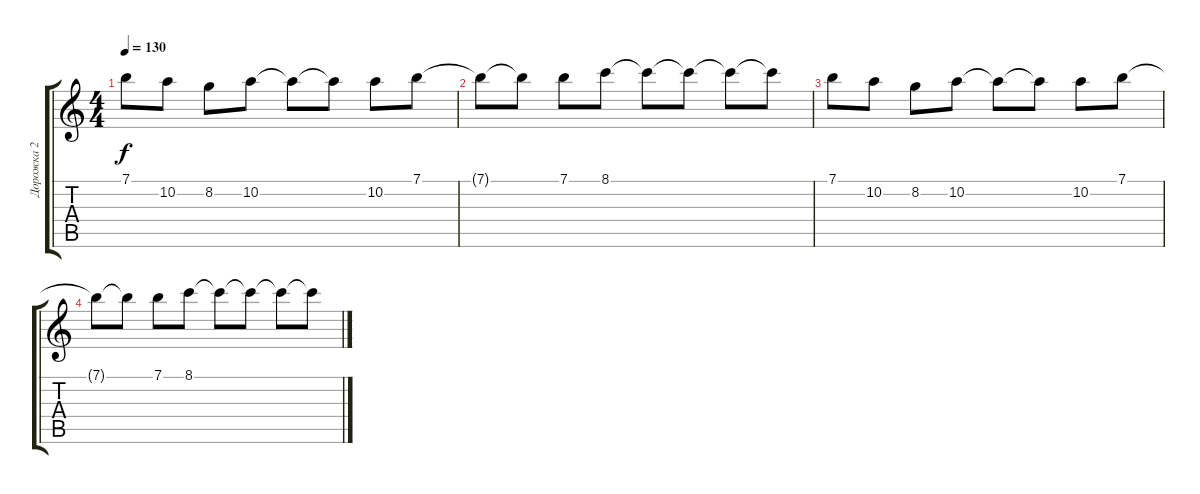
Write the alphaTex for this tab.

\track ("Дорожка 2" "Дорожка 2") {instrument acousticguitarsteel}
\staff {score tabs}
\tuning (E4 B3 G3 D3 A2 E2) {hide}
\ts (4 4)
\tempo 130
\clef g2
\ks c
7.1.8{dy f} 10.2.8 8.2.8 10.2.8 10.2{t}.8 10.2{t}.8 10.2.8 7.1.8 |
7.1{t}.8 7.1{t}.8 7.1.8 8.1.8 8.1{t}.8 8.1{t}.8 8.1{t}.8 8.1{t}.8 |
7.1.8 10.2.8 8.2.8 10.2.8 10.2{t}.8 10.2{t}.8 10.2.8 7.1.8 |
7.1{t}.8 7.1{t}.8 7.1.8 8.1.8 8.1{t}.8 8.1{t}.8 8.1{t}.8 8.1{t}.8
